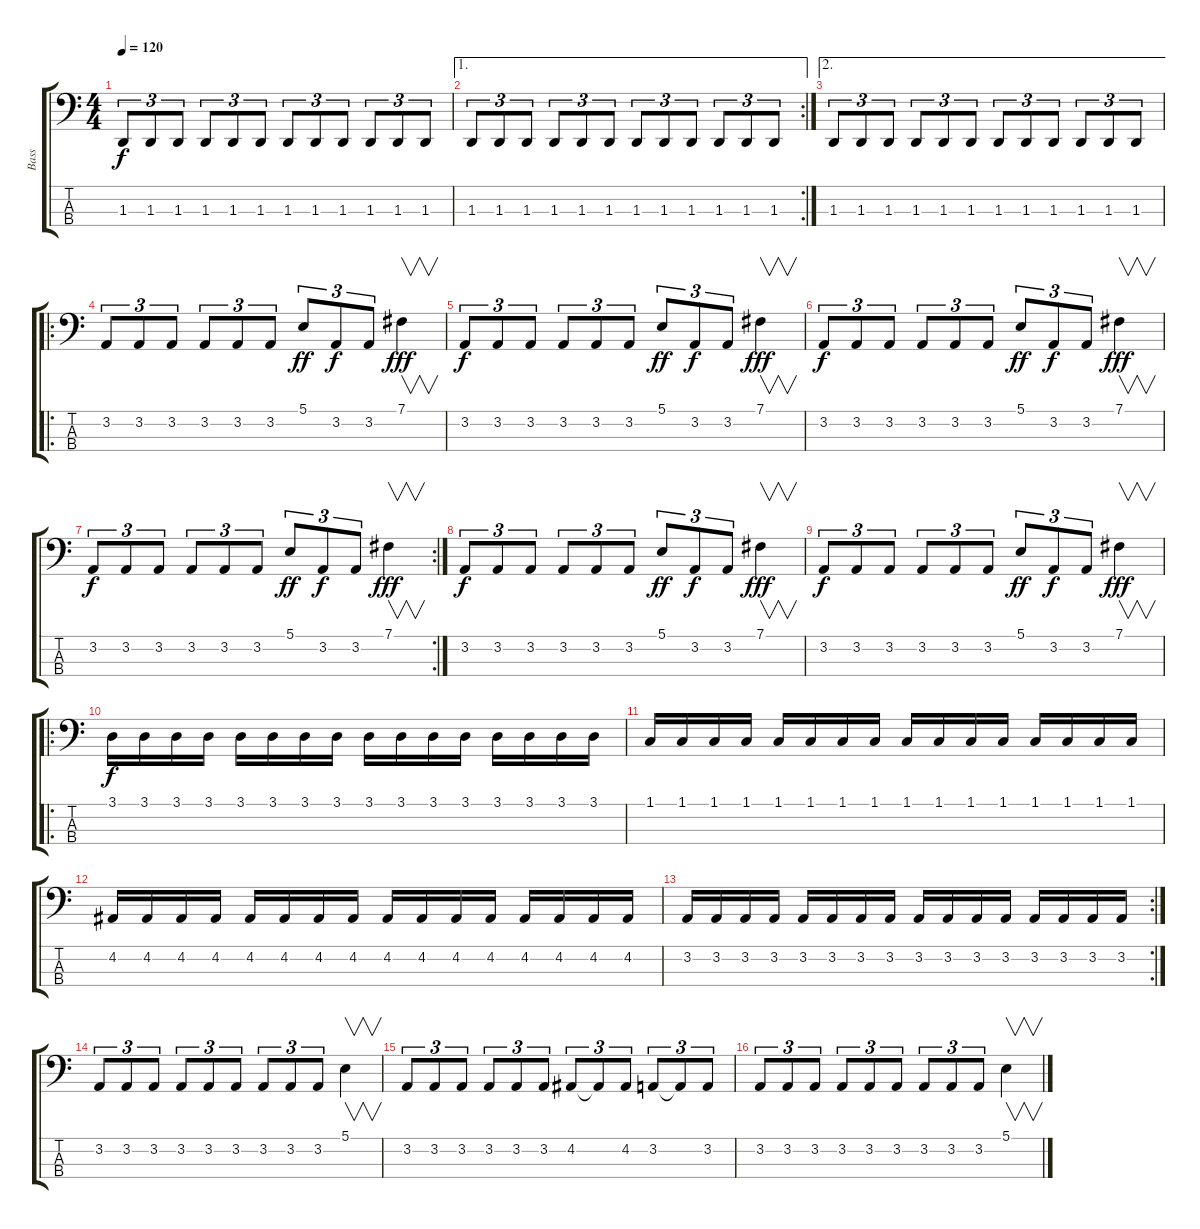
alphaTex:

\track ("Bass" "Bass") {instrument electricbassfinger}
\staff {score tabs}
\tuning (B1 Gb1 Db1 Ab0) {hide}
\ts (4 4)
\tempo 120
\clef f4
\ks c
1.3.8{tu (3 2) dy f} 1.3.8{tu (3 2)} 1.3.8{tu (3 2)} 1.3.8{tu (3 2)} 1.3.8{tu (3 2)} 1.3.8{tu (3 2)} 1.3.8{tu (3 2)} 1.3.8{tu (3 2)} 1.3.8{tu (3 2)} 1.3.8{tu (3 2)} 1.3.8{tu (3 2)} 1.3.8{tu (3 2)} |
\ae 1
\rc 2
1.3.8{tu (3 2)} 1.3.8{tu (3 2)} 1.3.8{tu (3 2)} 1.3.8{tu (3 2)} 1.3.8{tu (3 2)} 1.3.8{tu (3 2)} 1.3.8{tu (3 2)} 1.3.8{tu (3 2)} 1.3.8{tu (3 2)} 1.3.8{tu (3 2)} 1.3.8{tu (3 2)} 1.3.8{tu (3 2)} |
\ae 2
1.3.8{tu (3 2)} 1.3.8{tu (3 2)} 1.3.8{tu (3 2)} 1.3.8{tu (3 2)} 1.3.8{tu (3 2)} 1.3.8{tu (3 2)} 1.3.8{tu (3 2)} 1.3.8{tu (3 2)} 1.3.8{tu (3 2)} 1.3.8{tu (3 2)} 1.3.8{tu (3 2)} 1.3.8{tu (3 2)} |
\ro
3.2.8{tu (3 2)} 3.2.8{tu (3 2)} 3.2.8{tu (3 2)} 3.2.8{tu (3 2)} 3.2.8{tu (3 2)} 3.2.8{tu (3 2)} 5.1.8{tu (3 2) dy ff} 3.2.8{tu (3 2) dy f} 3.2.8{tu (3 2)} 7.1.4{v dy fff} |
3.2.8{tu (3 2) dy f} 3.2.8{tu (3 2)} 3.2.8{tu (3 2)} 3.2.8{tu (3 2)} 3.2.8{tu (3 2)} 3.2.8{tu (3 2)} 5.1.8{tu (3 2) dy ff} 3.2.8{tu (3 2) dy f} 3.2.8{tu (3 2)} 7.1.4{v dy fff} |
3.2.8{tu (3 2) dy f} 3.2.8{tu (3 2)} 3.2.8{tu (3 2)} 3.2.8{tu (3 2)} 3.2.8{tu (3 2)} 3.2.8{tu (3 2)} 5.1.8{tu (3 2) dy ff} 3.2.8{tu (3 2) dy f} 3.2.8{tu (3 2)} 7.1.4{v dy fff} |
\rc 2
3.2.8{tu (3 2) dy f} 3.2.8{tu (3 2)} 3.2.8{tu (3 2)} 3.2.8{tu (3 2)} 3.2.8{tu (3 2)} 3.2.8{tu (3 2)} 5.1.8{tu (3 2) dy ff} 3.2.8{tu (3 2) dy f} 3.2.8{tu (3 2)} 7.1.4{v dy fff} |
3.2.8{tu (3 2) dy f} 3.2.8{tu (3 2)} 3.2.8{tu (3 2)} 3.2.8{tu (3 2)} 3.2.8{tu (3 2)} 3.2.8{tu (3 2)} 5.1.8{tu (3 2) dy ff} 3.2.8{tu (3 2) dy f} 3.2.8{tu (3 2)} 7.1.4{v dy fff} |
3.2.8{tu (3 2) dy f} 3.2.8{tu (3 2)} 3.2.8{tu (3 2)} 3.2.8{tu (3 2)} 3.2.8{tu (3 2)} 3.2.8{tu (3 2)} 5.1.8{tu (3 2) dy ff} 3.2.8{tu (3 2) dy f} 3.2.8{tu (3 2)} 7.1.4{v dy fff} |
\ro
3.1.16{dy f} 3.1.16 3.1.16 3.1.16 3.1.16 3.1.16 3.1.16 3.1.16 3.1.16 3.1.16 3.1.16 3.1.16 3.1.16 3.1.16 3.1.16 3.1.16 |
1.1.16 1.1.16 1.1.16 1.1.16 1.1.16 1.1.16 1.1.16 1.1.16 1.1.16 1.1.16 1.1.16 1.1.16 1.1.16 1.1.16 1.1.16 1.1.16 |
4.2.16 4.2.16 4.2.16 4.2.16 4.2.16 4.2.16 4.2.16 4.2.16 4.2.16 4.2.16 4.2.16 4.2.16 4.2.16 4.2.16 4.2.16 4.2.16 |
\rc 2
3.2.16 3.2.16 3.2.16 3.2.16 3.2.16 3.2.16 3.2.16 3.2.16 3.2.16 3.2.16 3.2.16 3.2.16 3.2.16 3.2.16 3.2.16 3.2.16 |
3.2.8{tu (3 2)} 3.2.8{tu (3 2)} 3.2.8{tu (3 2)} 3.2.8{tu (3 2)} 3.2.8{tu (3 2)} 3.2.8{tu (3 2)} 3.2.8{tu (3 2)} 3.2.8{tu (3 2)} 3.2.8{tu (3 2)} 5.1.4{v} |
3.2.8{tu (3 2)} 3.2.8{tu (3 2)} 3.2.8{tu (3 2)} 3.2.8{tu (3 2)} 3.2.8{tu (3 2)} 3.2.8{tu (3 2)} 4.2.8{tu (3 2)} 4.2{t}.8{tu (3 2)} 4.2.8{tu (3 2)} 3.2.8{tu (3 2)} 3.2{t}.8{tu (3 2)} 3.2.8{tu (3 2)} |
3.2.8{tu (3 2)} 3.2.8{tu (3 2)} 3.2.8{tu (3 2)} 3.2.8{tu (3 2)} 3.2.8{tu (3 2)} 3.2.8{tu (3 2)} 3.2.8{tu (3 2)} 3.2.8{tu (3 2)} 3.2.8{tu (3 2)} 5.1.4{v}
